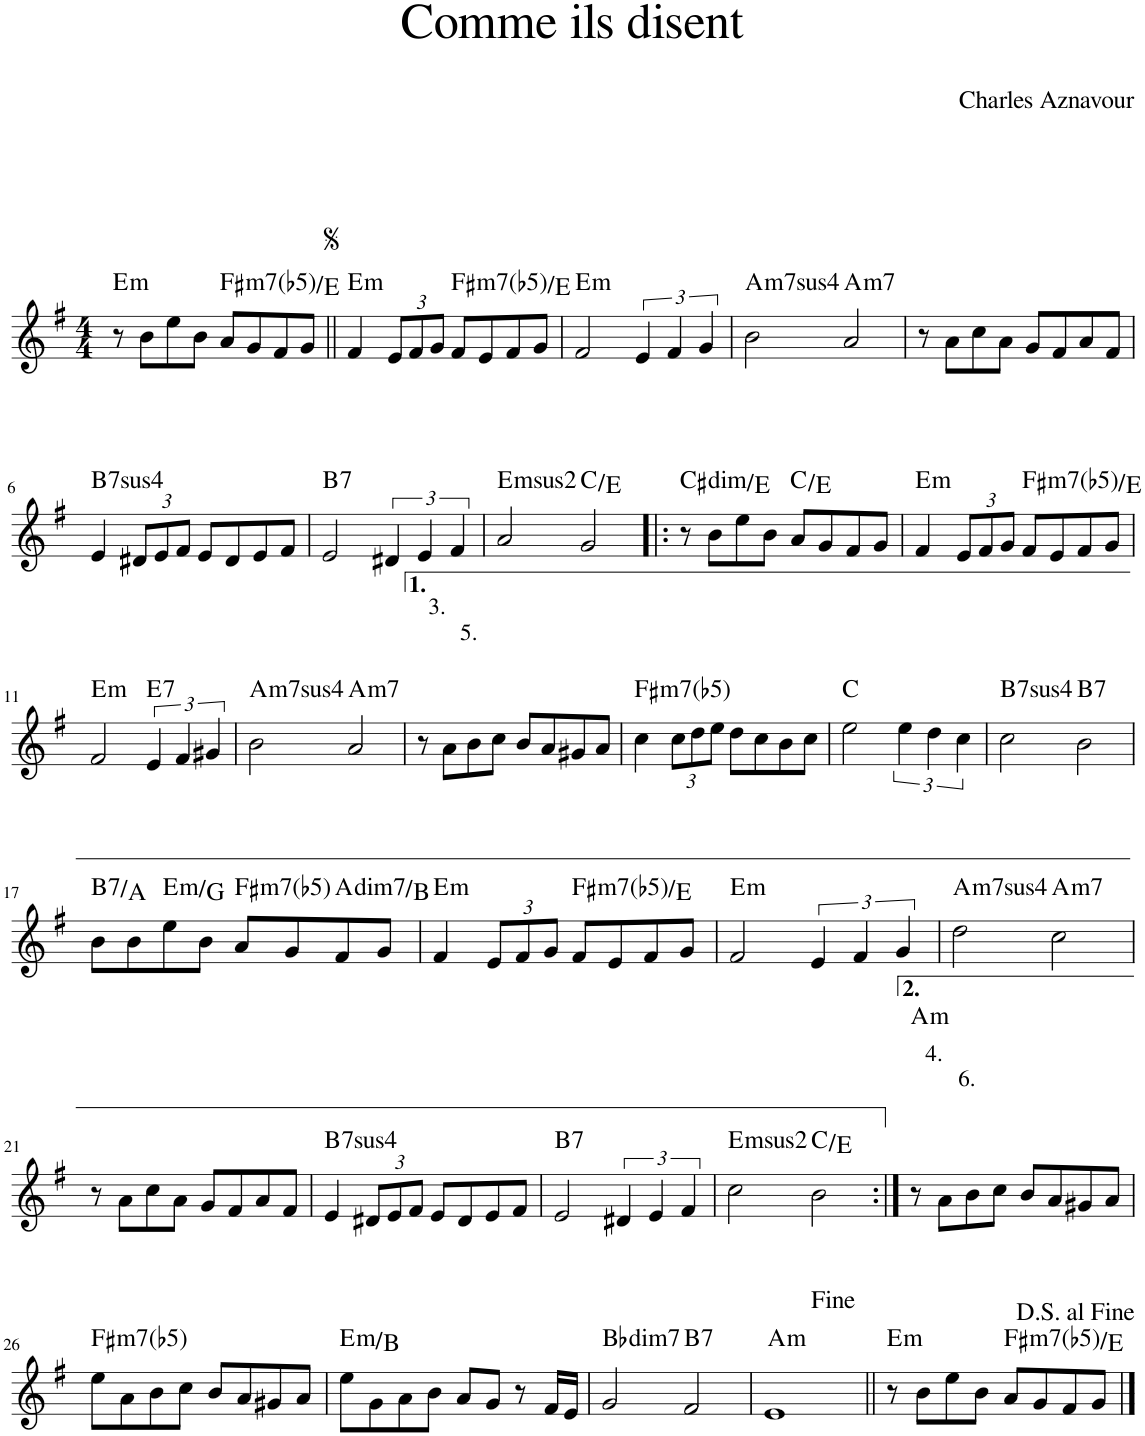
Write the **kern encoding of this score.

**kern	**text	**text	**harte
*part1	*part1	*part1	*part1
*staff1	*staff1	*staff1	*
*I"Piano	*	*	*
*I'Pno.	*	*	*
*clefG2	*	*	*
*k[f#]	*	*	*
*M4/4	*	*	*
=1	=1	=1	=1
!	!	!	!LO:H:kt=m
8r	.	.	E:min
8b\L	.	.	.
8ee\	.	.	.
8b\J	.	.	.
!	!	!	!LO:H:kt=m7(b5)
8a/L	.	.	F#:hdim7/b7
8g/	.	.	.
8f#/	.	.	.
8g/J	.	.	.
=2||	=2||	=2||	=2||
!	!	!	!LO:H:kt=m
4f#/	.	.	E:min
*Xbrackettup	*	*	*
12e/L	.	.	.
12f#/	.	.	.
12g/J	.	.	.
!	!	!	!LO:H:kt=m7(b5)
8f#/L	.	.	F#:hdim7/b7
8e/	.	.	.
8f#/	.	.	.
8g/J	.	.	.
=3	=3	=3	=3
!	!	!	!LO:H:kt=m
2f#/	.	.	E:min
*brackettup	*	*	*
6e/	.	.	.
6f#/	.	.	.
6g/	.	.	.
=4	=4	=4	=4
!	!	!	!LO:H:kt=74
2b\	.	.	A:sus4(7)
!	!	!	!LO:H:kt=m7
2a/	.	.	A:min7
=5	=5	=5	=5
8r	.	.	.
8a\L	.	.	.
8cc\	.	.	.
8a\J	.	.	.
8g/L	.	.	.
8f#/	.	.	.
8a/	.	.	.
8f#/J	.	.	.
!!LO:LB:g=z
=6	=6	=6	=6
!	!	!	!LO:H:kt=74
4e/	.	.	B:sus4(7)
*Xbrackettup	*	*	*
12d#X/L	.	.	.
12e/	.	.	.
12f#/J	.	.	.
8e/L	.	.	.
8d#/	.	.	.
8e/	.	.	.
8f#/J	.	.	.
=7	=7	=7	=7
!	!	!	!LO:H:kt=7
2e/	.	.	B:7
*brackettup	*	*	*
6d#X/	.	.	.
6e/	.	.	.
6f#/	.	.	.
=8	=8	=8	=8
!	!	!	!LO:H:kt=2
2a/	.	.	E:(1,2,5)
2g/	.	.	C:maj/3
=9!|:	=9!|:	=9!|:	=9!|:
!	!	!	!LO:H:kt=dim
8r	.	.	C#:dim/b3
8b\L	.	.	.
8ee\	.	.	.
8b\J	.	.	.
8a/L	.	.	C:maj/3
8g/	.	.	.
8f#/	.	.	.
8g/J	.	.	.
=10	=10	=10	=10
!	!	!	!LO:H:kt=m
4f#/	.	.	E:min
*Xbrackettup	*	*	*
12e/L	.	.	.
12f#/	.	.	.
12g/J	.	.	.
!	!	!	!LO:H:kt=m7(b5)
8f#/L	.	.	F#:hdim7/b7
8e/	.	.	.
8f#/	.	.	.
8g/J	.	.	.
!!LO:LB:g=z
=11	=11	=11	=11
!	!	!	!LO:H:kt=m
2f#/	.	.	E:min
*brackettup	*	*	*
!	!	!	!LO:H:kt=7
6e/	.	.	E:7
6f#/	.	.	.
6g#X/	.	.	.
=12	=12	=12	=12
!	!	!	!LO:H:kt=74
2b\	.	.	A:sus4(7)
!	!	!	!LO:H:kt=m7
2a/	.	.	A:min7
=13	=13	=13	=13
8r	.	.	.
!	!LO:LY:a	!LO:LY:a	!
8a\L	3.	5.	.
8b\	.	.	.
8cc\J	.	.	.
8b/L	.	.	.
8a/	.	.	.
8g#X/	.	.	.
8a/J	.	.	.
=14	=14	=14	=14
!	!	!	!LO:H:kt=m7(b5)
4cc\	.	.	F#:hdim7
*Xbrackettup	*	*	*
12cc\L	.	.	.
12dd\	.	.	.
12ee\J	.	.	.
8dd\L	.	.	.
8cc\	.	.	.
8b\	.	.	.
8cc\J	.	.	.
=15	=15	=15	=15
2ee\	.	.	C:maj
*brackettup	*	*	*
6ee\	.	.	.
6dd\	.	.	.
6cc\	.	.	.
=16	=16	=16	=16
!	!	!	!LO:H:kt=74
2cc\	.	.	B:sus4(7)
!	!	!	!LO:H:kt=7
2b\	.	.	B:7
!!LO:LB:g=z
=17	=17	=17	=17
!	!	!	!LO:H:kt=7
8b\L	.	.	B:7/b7
8b\	.	.	.
!	!	!	!LO:H:kt=m
8ee\	.	.	E:min/b3
8b\J	.	.	.
!	!	!	!LO:H:kt=m7(b5)
8a/L	.	.	F#:hdim7
8g/	.	.	.
!	!	!	!LO:H:kt=dim7
8f#/	.	.	A:dim7/2
8g/J	.	.	.
=18	=18	=18	=18
!	!	!	!LO:H:kt=m
4f#/	.	.	E:min
*Xbrackettup	*	*	*
12e/L	.	.	.
12f#/	.	.	.
12g/J	.	.	.
!	!	!	!LO:H:kt=m7(b5)
8f#/L	.	.	F#:hdim7/b7
8e/	.	.	.
8f#/	.	.	.
8g/J	.	.	.
=19	=19	=19	=19
!	!	!	!LO:H:kt=m
2f#/	.	.	E:min
*brackettup	*	*	*
6e/	.	.	.
6f#/	.	.	.
6g/	.	.	.
=20	=20	=20	=20
!	!	!	!LO:H:kt=74
2dd\	.	.	A:sus4(7)
!	!	!	!LO:H:kt=m7
2cc\	.	.	A:min7
!!LO:LB:g=z
=21	=21	=21	=21
8r	.	.	.
8a\L	.	.	.
8cc\	.	.	.
8a\J	.	.	.
8g/L	.	.	.
8f#/	.	.	.
8a/	.	.	.
8f#/J	.	.	.
=22	=22	=22	=22
!	!	!	!LO:H:kt=74
4e/	.	.	B:sus4(7)
*Xbrackettup	*	*	*
12d#X/L	.	.	.
12e/	.	.	.
12f#/J	.	.	.
8e/L	.	.	.
8d#/	.	.	.
8e/	.	.	.
8f#/J	.	.	.
=23	=23	=23	=23
!	!	!	!LO:H:kt=7
2e/	.	.	B:7
*brackettup	*	*	*
6d#X/	.	.	.
6e/	.	.	.
6f#/	.	.	.
=24	=24	=24	=24
!	!	!	!LO:H:kt=2
2cc\	.	.	E:(1,2,5)
2b\	.	.	C:maj/3
=25:|!	=25:|!	=25:|!	=25:|!
!	!	!	!LO:H:kt=m
8r	.	.	A:min
!	!LO:LY:a	!LO:LY:a	!
8a\L	4.	6.	.
8b\	.	.	.
8cc\J	.	.	.
8b/L	.	.	.
8a/	.	.	.
8g#X/	.	.	.
8a/J	.	.	.
!!LO:LB:g=z
=26	=26	=26	=26
!	!	!	!LO:H:kt=m7(b5)
8ee\L	.	.	F#:hdim7
8a\	.	.	.
8b\	.	.	.
8cc\J	.	.	.
8b/L	.	.	.
8a/	.	.	.
8g#X/	.	.	.
8a/J	.	.	.
=27	=27	=27	=27
!	!	!	!LO:H:kt=m
8ee\L	.	.	E:min/5
8g\	.	.	.
8a\	.	.	.
8b\J	.	.	.
8a/L	.	.	.
8g/J	.	.	.
8r	.	.	.
16f#/LL	.	.	.
16e/JJ	.	.	.
=28	=28	=28	=28
!	!	!	!LO:H:kt=dim7
2g/	.	.	Bb:dim7
!	!	!	!LO:H:kt=7
2f#/	.	.	B:7
=29	=29	=29	=29
!	!	!	!LO:H:kt=m
1e	.	.	A:min
=30||	=30||	=30||	=30||
!	!	!	!LO:H:kt=m
8r	.	.	E:min
8b\L	.	.	.
8ee\	.	.	.
8b\J	.	.	.
!	!	!	!LO:H:kt=m7(b5)
8a/L	.	.	F#:hdim7/b7
8g/	.	.	.
8f#/	.	.	.
8g/J	.	.	.
==	==	==	==
*-	*-	*-	*-
